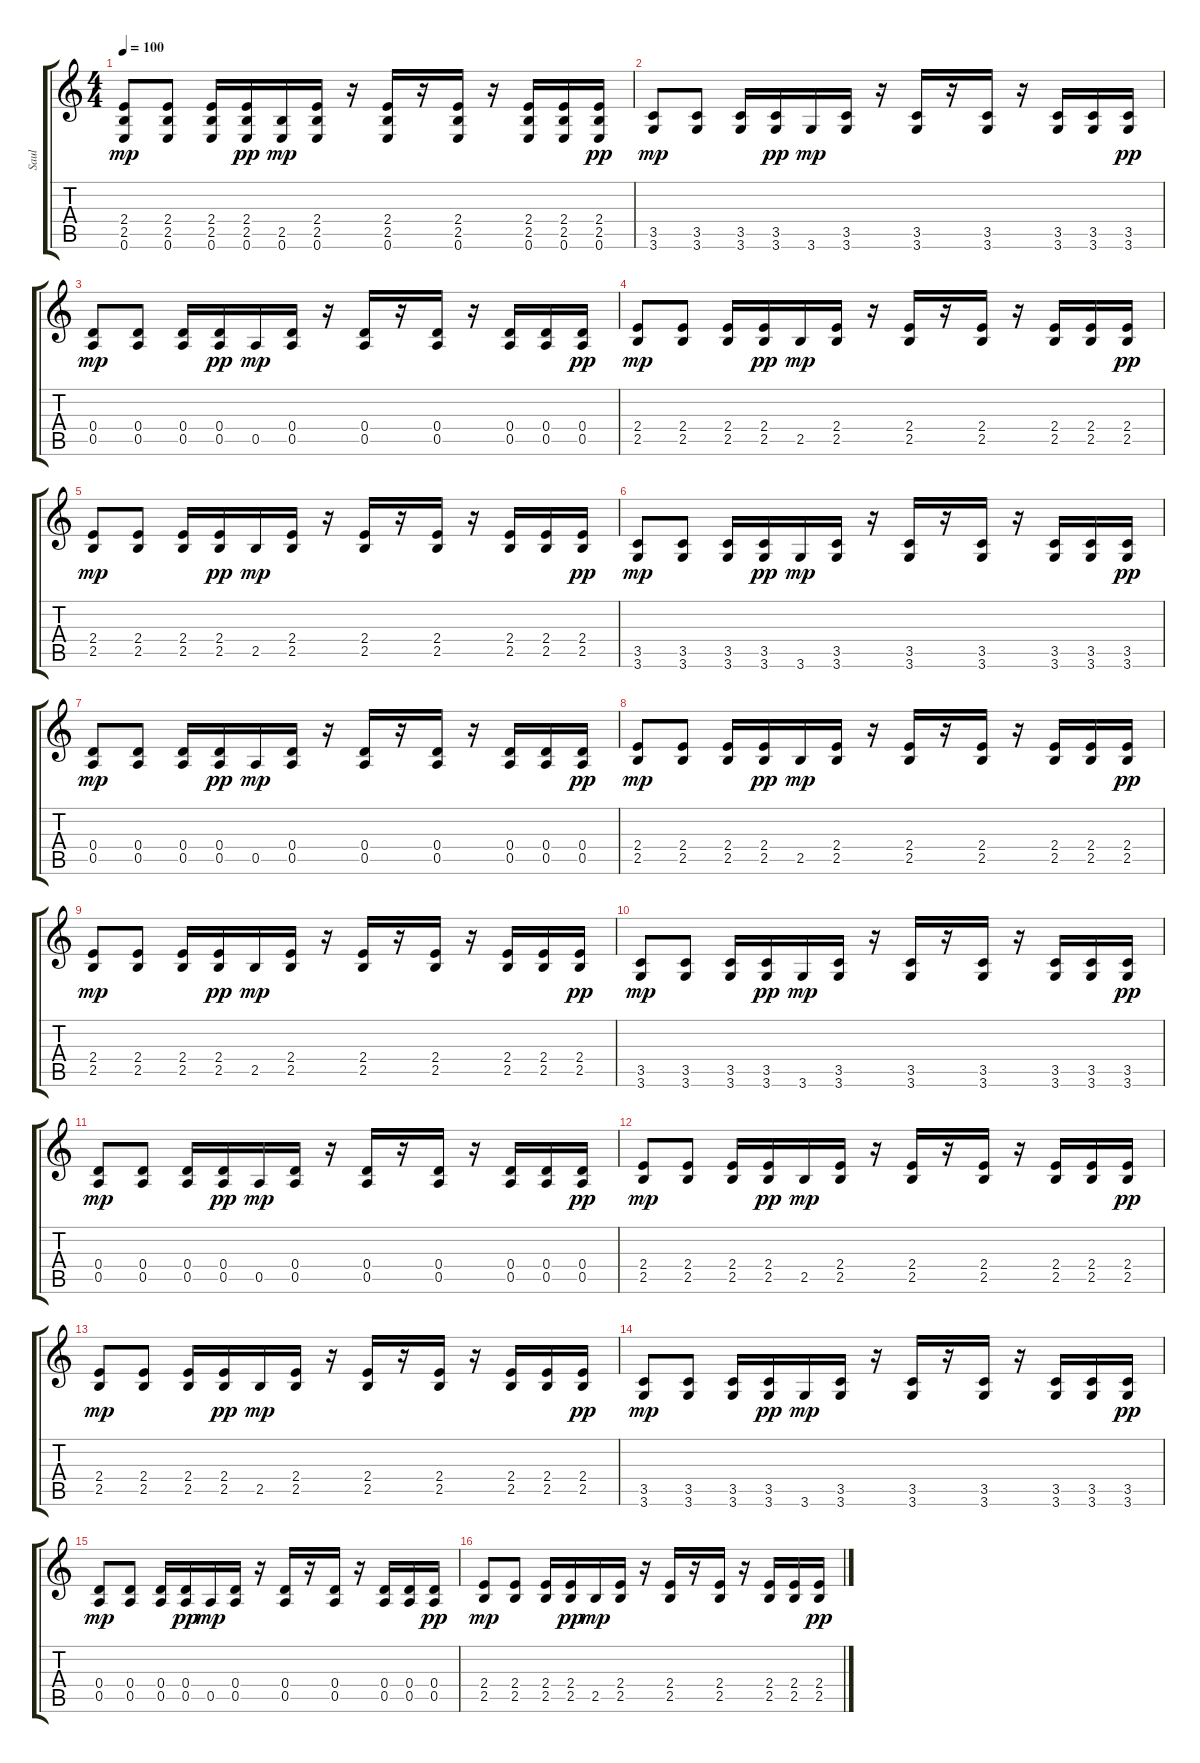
\track ("Saul" "Saul") {instrument acousticguitarsteel}
\staff {score tabs}
\tuning (E4 B3 G3 D3 A2 E2) {hide}
\ts (4 4)
\tempo 100
\clef g2
\ks c
(2.4 2.5 0.6).8{dy mp} (2.4 2.5 0.6).8 (2.4 2.5 0.6).16 (2.4 2.5 0.6).16{dy pp} (2.5 0.6).16{dy mp} (2.4 2.5 0.6).16 r.16 (2.4 2.5 0.6).16 r.16 (2.4 2.5 0.6).16 r.16 (2.4 2.5 0.6).16 (2.4 2.5 0.6).16 (2.4 2.5 0.6).16{dy pp} |
(3.5 3.6).8{dy mp} (3.5 3.6).8 (3.5 3.6).16 (3.5 3.6).16{dy pp} 3.6.16{dy mp} (3.5 3.6).16 r.16 (3.5 3.6).16 r.16 (3.5 3.6).16 r.16 (3.5 3.6).16 (3.5 3.6).16 (3.5 3.6).16{dy pp} |
(0.4 0.5).8{dy mp} (0.4 0.5).8 (0.4 0.5).16 (0.4 0.5).16{dy pp} 0.5.16{dy mp} (0.4 0.5).16 r.16 (0.4 0.5).16 r.16 (0.4 0.5).16 r.16 (0.4 0.5).16 (0.4 0.5).16 (0.4 0.5).16{dy pp} |
(2.4 2.5).8{dy mp} (2.4 2.5).8 (2.4 2.5).16 (2.4 2.5).16{dy pp} 2.5.16{dy mp} (2.4 2.5).16 r.16 (2.4 2.5).16 r.16 (2.4 2.5).16 r.16 (2.4 2.5).16 (2.4 2.5).16 (2.4 2.5).16{dy pp} |
(2.4 2.5).8{dy mp} (2.4 2.5).8 (2.4 2.5).16 (2.4 2.5).16{dy pp} 2.5.16{dy mp} (2.4 2.5).16 r.16 (2.4 2.5).16 r.16 (2.4 2.5).16 r.16 (2.4 2.5).16 (2.4 2.5).16 (2.4 2.5).16{dy pp} |
(3.5 3.6).8{dy mp} (3.5 3.6).8 (3.5 3.6).16 (3.5 3.6).16{dy pp} 3.6.16{dy mp} (3.5 3.6).16 r.16 (3.5 3.6).16 r.16 (3.5 3.6).16 r.16 (3.5 3.6).16 (3.5 3.6).16 (3.5 3.6).16{dy pp} |
(0.4 0.5).8{dy mp} (0.4 0.5).8 (0.4 0.5).16 (0.4 0.5).16{dy pp} 0.5.16{dy mp} (0.4 0.5).16 r.16 (0.4 0.5).16 r.16 (0.4 0.5).16 r.16 (0.4 0.5).16 (0.4 0.5).16 (0.4 0.5).16{dy pp} |
(2.4 2.5).8{dy mp} (2.4 2.5).8 (2.4 2.5).16 (2.4 2.5).16{dy pp} 2.5.16{dy mp} (2.4 2.5).16 r.16 (2.4 2.5).16 r.16 (2.4 2.5).16 r.16 (2.4 2.5).16 (2.4 2.5).16 (2.4 2.5).16{dy pp} |
(2.4 2.5).8{dy mp} (2.4 2.5).8 (2.4 2.5).16 (2.4 2.5).16{dy pp} 2.5.16{dy mp} (2.4 2.5).16 r.16 (2.4 2.5).16 r.16 (2.4 2.5).16 r.16 (2.4 2.5).16 (2.4 2.5).16 (2.4 2.5).16{dy pp} |
(3.5 3.6).8{dy mp} (3.5 3.6).8 (3.5 3.6).16 (3.5 3.6).16{dy pp} 3.6.16{dy mp} (3.5 3.6).16 r.16 (3.5 3.6).16 r.16 (3.5 3.6).16 r.16 (3.5 3.6).16 (3.5 3.6).16 (3.5 3.6).16{dy pp} |
(0.4 0.5).8{dy mp} (0.4 0.5).8 (0.4 0.5).16 (0.4 0.5).16{dy pp} 0.5.16{dy mp} (0.4 0.5).16 r.16 (0.4 0.5).16 r.16 (0.4 0.5).16 r.16 (0.4 0.5).16 (0.4 0.5).16 (0.4 0.5).16{dy pp} |
(2.4 2.5).8{dy mp} (2.4 2.5).8 (2.4 2.5).16 (2.4 2.5).16{dy pp} 2.5.16{dy mp} (2.4 2.5).16 r.16 (2.4 2.5).16 r.16 (2.4 2.5).16 r.16 (2.4 2.5).16 (2.4 2.5).16 (2.4 2.5).16{dy pp} |
(2.4 2.5).8{dy mp} (2.4 2.5).8 (2.4 2.5).16 (2.4 2.5).16{dy pp} 2.5.16{dy mp} (2.4 2.5).16 r.16 (2.4 2.5).16 r.16 (2.4 2.5).16 r.16 (2.4 2.5).16 (2.4 2.5).16 (2.4 2.5).16{dy pp} |
(3.5 3.6).8{dy mp} (3.5 3.6).8 (3.5 3.6).16 (3.5 3.6).16{dy pp} 3.6.16{dy mp} (3.5 3.6).16 r.16 (3.5 3.6).16 r.16 (3.5 3.6).16 r.16 (3.5 3.6).16 (3.5 3.6).16 (3.5 3.6).16{dy pp} |
(0.4 0.5).8{dy mp} (0.4 0.5).8 (0.4 0.5).16 (0.4 0.5).16{dy pp} 0.5.16{dy mp} (0.4 0.5).16 r.16 (0.4 0.5).16 r.16 (0.4 0.5).16 r.16 (0.4 0.5).16 (0.4 0.5).16 (0.4 0.5).16{dy pp} |
(2.4 2.5).8{dy mp} (2.4 2.5).8 (2.4 2.5).16 (2.4 2.5).16{dy pp} 2.5.16{dy mp} (2.4 2.5).16 r.16 (2.4 2.5).16 r.16 (2.4 2.5).16 r.16 (2.4 2.5).16 (2.4 2.5).16 (2.4 2.5).16{dy pp}
